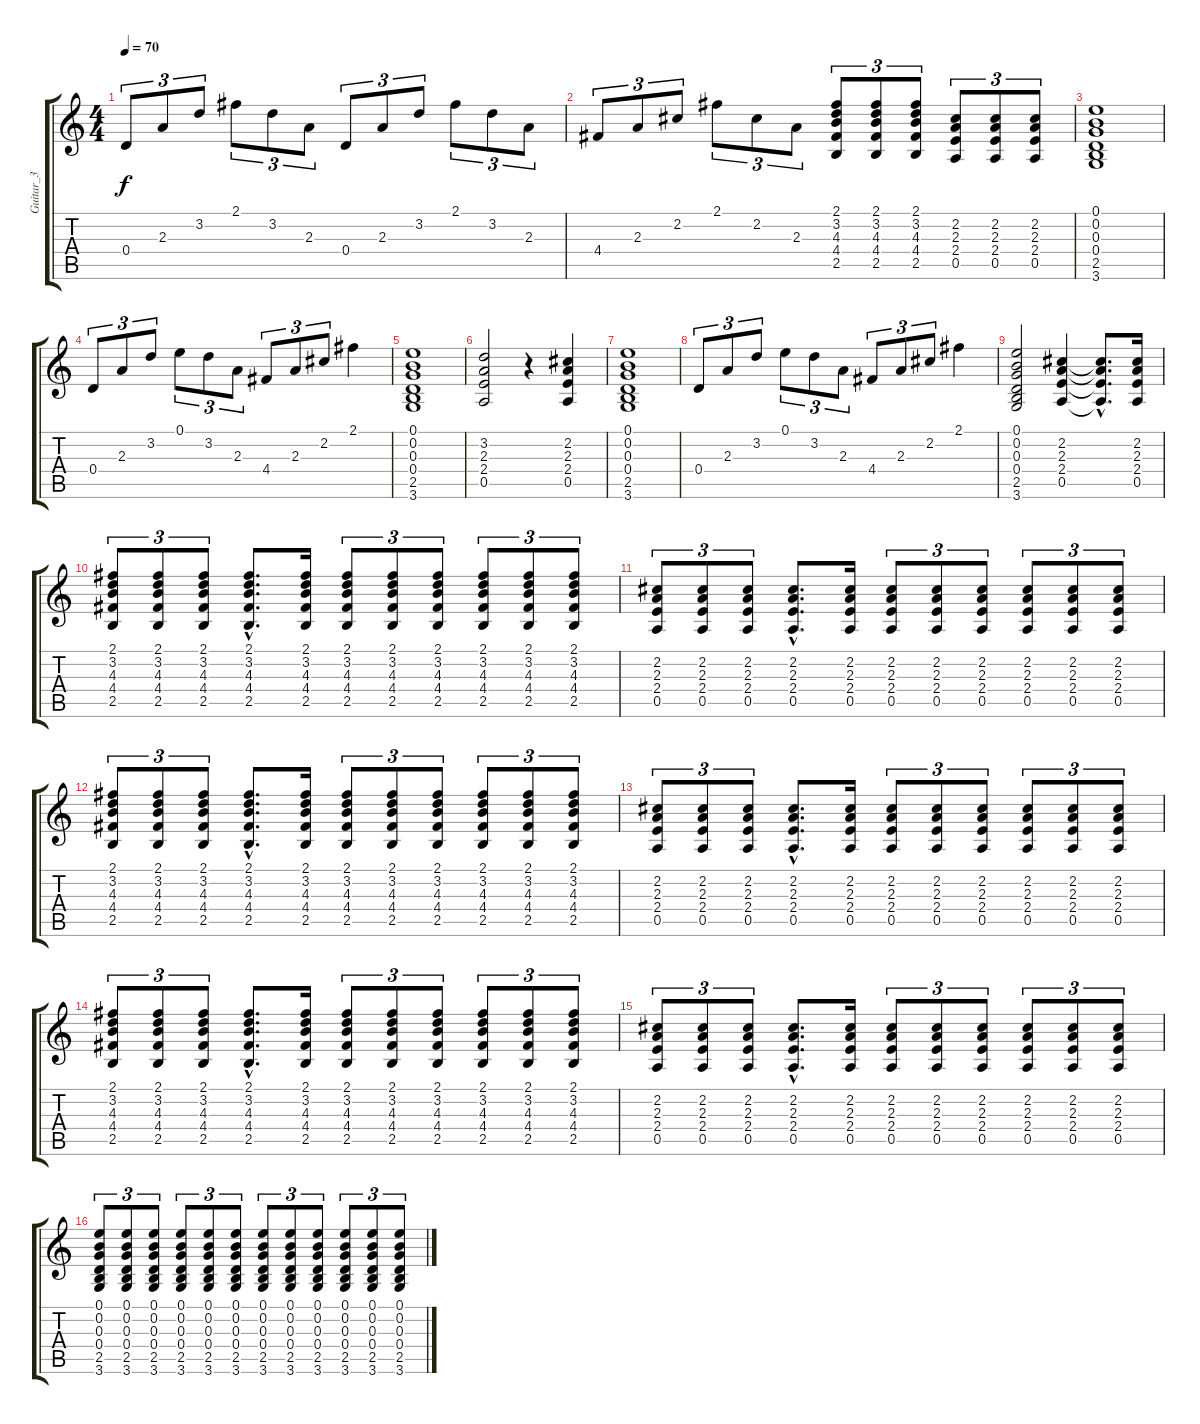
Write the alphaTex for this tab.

\track ("Guitar_3" "Guitar_3") {instrument electricguitarclean}
\staff {score tabs}
\tuning (E4 B3 G3 D3 A2 E2) {hide}
\ts (4 4)
\tempo 70
\clef g2
\ks c
0.4.8{tu (3 2) dy f} 2.3.8{tu (3 2)} 3.2.8{tu (3 2)} 2.1.8{tu (3 2)} 3.2.8{tu (3 2)} 2.3.8{tu (3 2)} 0.4.8{tu (3 2)} 2.3.8{tu (3 2)} 3.2.8{tu (3 2)} 2.1.8{tu (3 2)} 3.2.8{tu (3 2)} 2.3.8{tu (3 2)} |
4.4.8{tu (3 2)} 2.3.8{tu (3 2)} 2.2.8{tu (3 2)} 2.1.8{tu (3 2)} 2.2.8{tu (3 2)} 2.3.8{tu (3 2)} (2.1 3.2 4.3 4.4 2.5).8{tu (3 2)} (2.1 3.2 4.3 4.4 2.5).8{tu (3 2)} (2.1 3.2 4.3 4.4 2.5).8{tu (3 2)} (2.2 2.3 2.4 0.5).8{tu (3 2)} (2.2 2.3 2.4 0.5).8{tu (3 2)} (2.2 2.3 2.4 0.5).8{tu (3 2)} |
(0.1 0.2 0.3 0.4 2.5 3.6).1 |
0.4.8{tu (3 2)} 2.3.8{tu (3 2)} 3.2.8{tu (3 2)} 0.1.8{tu (3 2)} 3.2.8{tu (3 2)} 2.3.8{tu (3 2)} 4.4.8{tu (3 2)} 2.3.8{tu (3 2)} 2.2.8{tu (3 2)} 2.1.4 |
(0.1 0.2 0.3 0.4 2.5 3.6).1 |
(3.2 2.3 2.4 0.5).2 r.4 (2.2 2.3 2.4 0.5).4 |
(0.1 0.2 0.3 0.4 2.5 3.6).1 |
0.4.8{tu (3 2)} 2.3.8{tu (3 2)} 3.2.8{tu (3 2)} 0.1.8{tu (3 2)} 3.2.8{tu (3 2)} 2.3.8{tu (3 2)} 4.4.8{tu (3 2)} 2.3.8{tu (3 2)} 2.2.8{tu (3 2)} 2.1.4 |
(0.1 0.2 0.3 0.4 2.5 3.6).2 (2.2 2.3 2.4 0.5).4 (2.2{hac t} 2.3{hac t} 2.4{hac t} 0.5{hac t}).8{d} (2.2 2.3 2.4 0.5).16 |
(2.1 3.2 4.3 4.4 2.5).8{tu (3 2)} (2.1 3.2 4.3 4.4 2.5).8{tu (3 2)} (2.1 3.2 4.3 4.4 2.5).8{tu (3 2)} (2.1{hac} 3.2{hac} 4.3{hac} 4.4{hac} 2.5{hac}).8{d} (2.1 3.2 4.3 4.4 2.5).16 (2.1 3.2 4.3 4.4 2.5).8{tu (3 2)} (2.1 3.2 4.3 4.4 2.5).8{tu (3 2)} (2.1 3.2 4.3 4.4 2.5).8{tu (3 2)} (2.1 3.2 4.3 4.4 2.5).8{tu (3 2)} (2.1 3.2 4.3 4.4 2.5).8{tu (3 2)} (2.1 3.2 4.3 4.4 2.5).8{tu (3 2)} |
(2.2 2.3 2.4 0.5).8{tu (3 2)} (2.2 2.3 2.4 0.5).8{tu (3 2)} (2.2 2.3 2.4 0.5).8{tu (3 2)} (2.2{hac} 2.3{hac} 2.4{hac} 0.5{hac}).8{d} (2.2 2.3 2.4 0.5).16 (2.2 2.3 2.4 0.5).8{tu (3 2)} (2.2 2.3 2.4 0.5).8{tu (3 2)} (2.2 2.3 2.4 0.5).8{tu (3 2)} (2.2 2.3 2.4 0.5).8{tu (3 2)} (2.2 2.3 2.4 0.5).8{tu (3 2)} (2.2 2.3 2.4 0.5).8{tu (3 2)} |
(2.1 3.2 4.3 4.4 2.5).8{tu (3 2)} (2.1 3.2 4.3 4.4 2.5).8{tu (3 2)} (2.1 3.2 4.3 4.4 2.5).8{tu (3 2)} (2.1{hac} 3.2{hac} 4.3{hac} 4.4{hac} 2.5{hac}).8{d} (2.1 3.2 4.3 4.4 2.5).16 (2.1 3.2 4.3 4.4 2.5).8{tu (3 2)} (2.1 3.2 4.3 4.4 2.5).8{tu (3 2)} (2.1 3.2 4.3 4.4 2.5).8{tu (3 2)} (2.1 3.2 4.3 4.4 2.5).8{tu (3 2)} (2.1 3.2 4.3 4.4 2.5).8{tu (3 2)} (2.1 3.2 4.3 4.4 2.5).8{tu (3 2)} |
(2.2 2.3 2.4 0.5).8{tu (3 2)} (2.2 2.3 2.4 0.5).8{tu (3 2)} (2.2 2.3 2.4 0.5).8{tu (3 2)} (2.2{hac} 2.3{hac} 2.4{hac} 0.5{hac}).8{d} (2.2 2.3 2.4 0.5).16 (2.2 2.3 2.4 0.5).8{tu (3 2)} (2.2 2.3 2.4 0.5).8{tu (3 2)} (2.2 2.3 2.4 0.5).8{tu (3 2)} (2.2 2.3 2.4 0.5).8{tu (3 2)} (2.2 2.3 2.4 0.5).8{tu (3 2)} (2.2 2.3 2.4 0.5).8{tu (3 2)} |
(2.1 3.2 4.3 4.4 2.5).8{tu (3 2)} (2.1 3.2 4.3 4.4 2.5).8{tu (3 2)} (2.1 3.2 4.3 4.4 2.5).8{tu (3 2)} (2.1{hac} 3.2{hac} 4.3{hac} 4.4{hac} 2.5{hac}).8{d} (2.1 3.2 4.3 4.4 2.5).16 (2.1 3.2 4.3 4.4 2.5).8{tu (3 2)} (2.1 3.2 4.3 4.4 2.5).8{tu (3 2)} (2.1 3.2 4.3 4.4 2.5).8{tu (3 2)} (2.1 3.2 4.3 4.4 2.5).8{tu (3 2)} (2.1 3.2 4.3 4.4 2.5).8{tu (3 2)} (2.1 3.2 4.3 4.4 2.5).8{tu (3 2)} |
(2.2 2.3 2.4 0.5).8{tu (3 2)} (2.2 2.3 2.4 0.5).8{tu (3 2)} (2.2 2.3 2.4 0.5).8{tu (3 2)} (2.2{hac} 2.3{hac} 2.4{hac} 0.5{hac}).8{d} (2.2 2.3 2.4 0.5).16 (2.2 2.3 2.4 0.5).8{tu (3 2)} (2.2 2.3 2.4 0.5).8{tu (3 2)} (2.2 2.3 2.4 0.5).8{tu (3 2)} (2.2 2.3 2.4 0.5).8{tu (3 2)} (2.2 2.3 2.4 0.5).8{tu (3 2)} (2.2 2.3 2.4 0.5).8{tu (3 2)} |
(0.1 0.2 0.3 0.4 2.5 3.6).8{tu (3 2)} (0.1 0.2 0.3 0.4 2.5 3.6).8{tu (3 2)} (0.1 0.2 0.3 0.4 2.5 3.6).8{tu (3 2)} (0.1 0.2 0.3 0.4 2.5 3.6).8{tu (3 2)} (0.1 0.2 0.3 0.4 2.5 3.6).8{tu (3 2)} (0.1 0.2 0.3 0.4 2.5 3.6).8{tu (3 2)} (0.1 0.2 0.3 0.4 2.5 3.6).8{tu (3 2)} (0.1 0.2 0.3 0.4 2.5 3.6).8{tu (3 2)} (0.1 0.2 0.3 0.4 2.5 3.6).8{tu (3 2)} (0.1 0.2 0.3 0.4 2.5 3.6).8{tu (3 2)} (0.1 0.2 0.3 0.4 2.5 3.6).8{tu (3 2)} (0.1 0.2 0.3 0.4 2.5 3.6).8{tu (3 2)}
